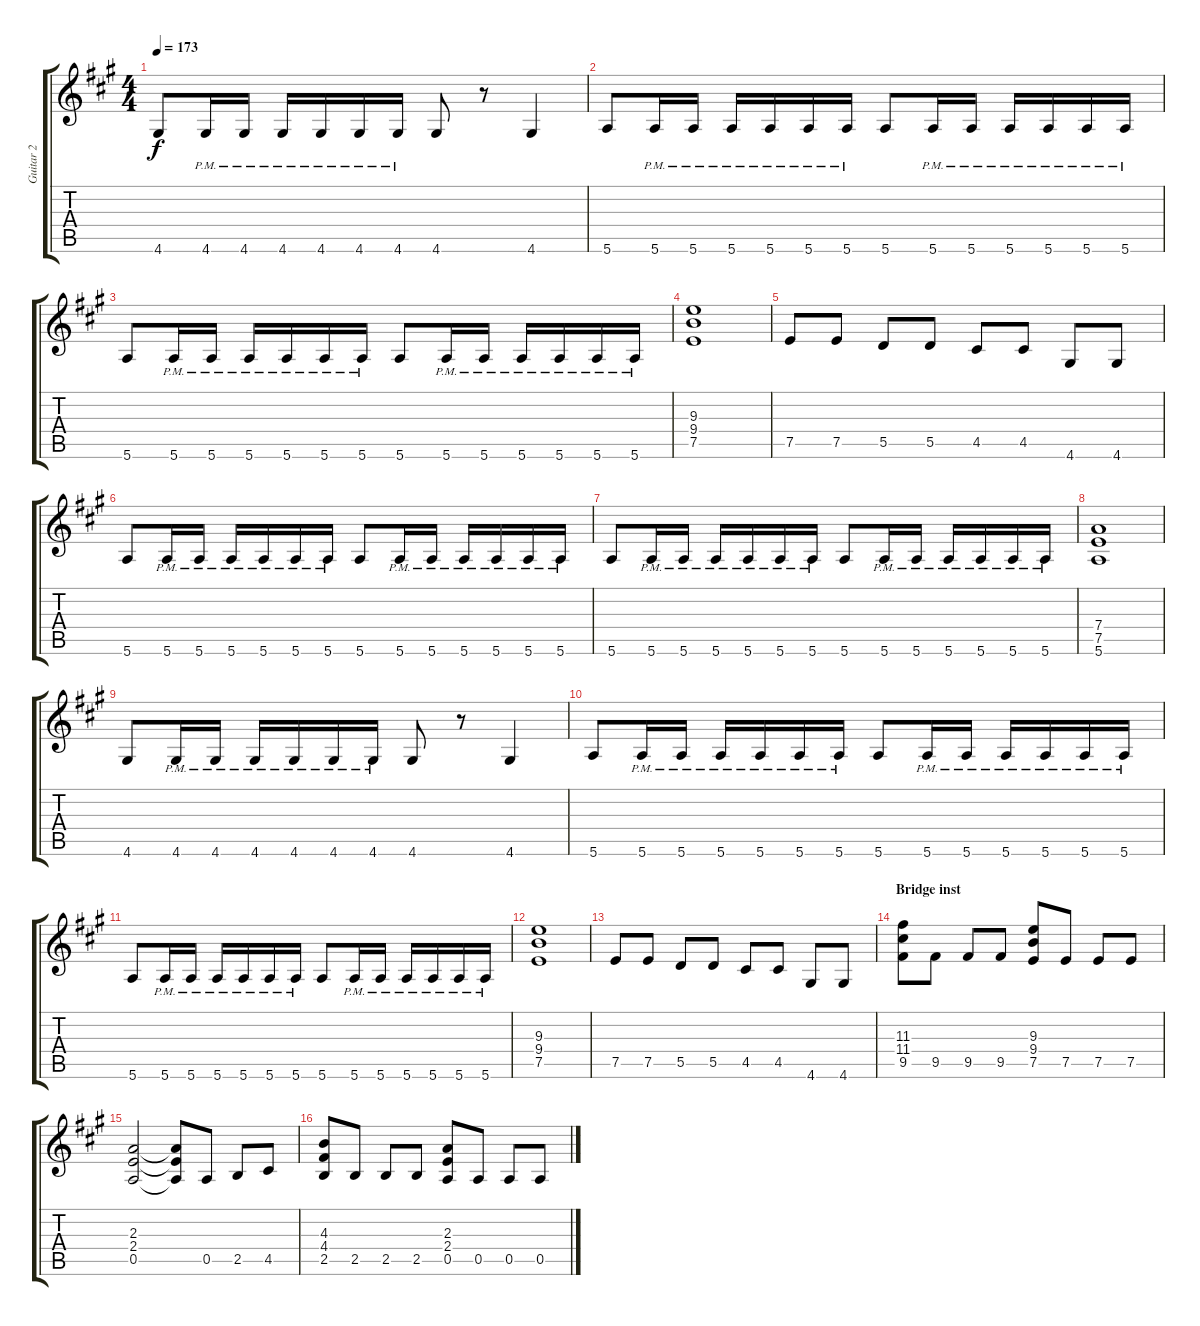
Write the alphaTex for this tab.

\track ("Guitar 2" "Guitar 2") {instrument distortionguitar}
\staff {score tabs}
\tuning (E4 B3 G3 D3 A2 E2) {hide}
\ts (4 4)
\tempo 173
\clef g2
\ks f#minor
4.6.8{dy f} 4.6{pm}.16 4.6{pm}.16 4.6{pm}.16 4.6{pm}.16 4.6{pm}.16 4.6{pm}.16 4.6.8 r.8 4.6.4 |
5.6.8 5.6{pm}.16 5.6{pm}.16 5.6{pm}.16 5.6{pm}.16 5.6{pm}.16 5.6{pm}.16 5.6.8 5.6{pm}.16 5.6{pm}.16 5.6{pm}.16 5.6{pm}.16 5.6{pm}.16 5.6{pm}.16 |
5.6.8 5.6{pm}.16 5.6{pm}.16 5.6{pm}.16 5.6{pm}.16 5.6{pm}.16 5.6{pm}.16 5.6.8 5.6{pm}.16 5.6{pm}.16 5.6{pm}.16 5.6{pm}.16 5.6{pm}.16 5.6{pm}.16 |
(9.3 9.4 7.5).1 |
7.5.8 7.5.8 5.5.8 5.5.8 4.5.8 4.5.8 4.6.8 4.6.8 |
5.6.8 5.6{pm}.16 5.6{pm}.16 5.6{pm}.16 5.6{pm}.16 5.6{pm}.16 5.6{pm}.16 5.6.8 5.6{pm}.16 5.6{pm}.16 5.6{pm}.16 5.6{pm}.16 5.6{pm}.16 5.6{pm}.16 |
5.6.8 5.6{pm}.16 5.6{pm}.16 5.6{pm}.16 5.6{pm}.16 5.6{pm}.16 5.6{pm}.16 5.6.8 5.6{pm}.16 5.6{pm}.16 5.6{pm}.16 5.6{pm}.16 5.6{pm}.16 5.6{pm}.16 |
(7.4 7.5 5.6).1 |
4.6.8 4.6{pm}.16 4.6{pm}.16 4.6{pm}.16 4.6{pm}.16 4.6{pm}.16 4.6{pm}.16 4.6.8 r.8 4.6.4 |
5.6.8 5.6{pm}.16 5.6{pm}.16 5.6{pm}.16 5.6{pm}.16 5.6{pm}.16 5.6{pm}.16 5.6.8 5.6{pm}.16 5.6{pm}.16 5.6{pm}.16 5.6{pm}.16 5.6{pm}.16 5.6{pm}.16 |
5.6.8 5.6{pm}.16 5.6{pm}.16 5.6{pm}.16 5.6{pm}.16 5.6{pm}.16 5.6{pm}.16 5.6.8 5.6{pm}.16 5.6{pm}.16 5.6{pm}.16 5.6{pm}.16 5.6{pm}.16 5.6{pm}.16 |
(9.3 9.4 7.5).1 |
7.5.8 7.5.8 5.5.8 5.5.8 4.5.8 4.5.8 4.6.8 4.6.8 |
\section ("" "Bridge inst")
(11.3 11.4 9.5).8 9.5.8 9.5.8 9.5.8 (9.3 9.4 7.5).8 7.5.8 7.5.8 7.5.8 |
(2.3 2.4 0.5).2 (2.3{t} 2.4{t} 0.5{t}).8 0.5.8 2.5.8 4.5.8 |
(4.3 4.4 2.5).8 2.5.8 2.5.8 2.5.8 (2.3 2.4 0.5).8 0.5.8 0.5.8 0.5.8
